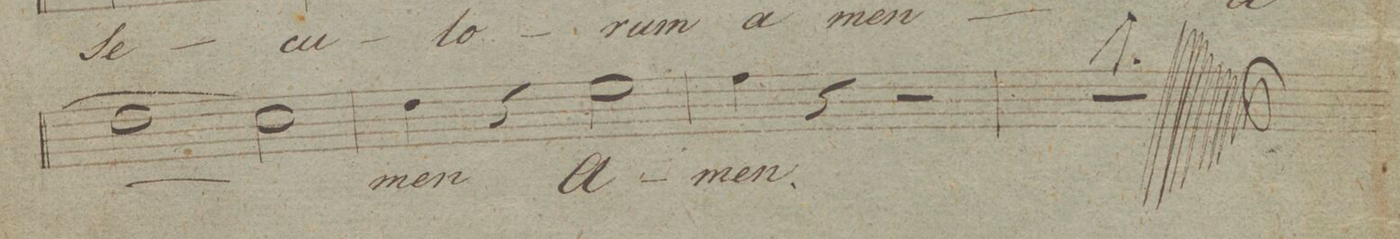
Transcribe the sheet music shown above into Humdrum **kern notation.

**kern	**text	**dynam
*I"Tenore.	*	*
*clefC4	*	*
*k[]	*	*
*met(c|)	*	*
*M2/2	*	*
2c\	.	.
2B\)	.	.
=90	=90	=90
4c\	-men	.
4r	.	.
2d\	A-	.
=91	=91	=91
4e\	-men.	.
4r	.	.
2r	.	.
=92	=92	=92
1r	.	.
==	==	==
*-	*-	*-
